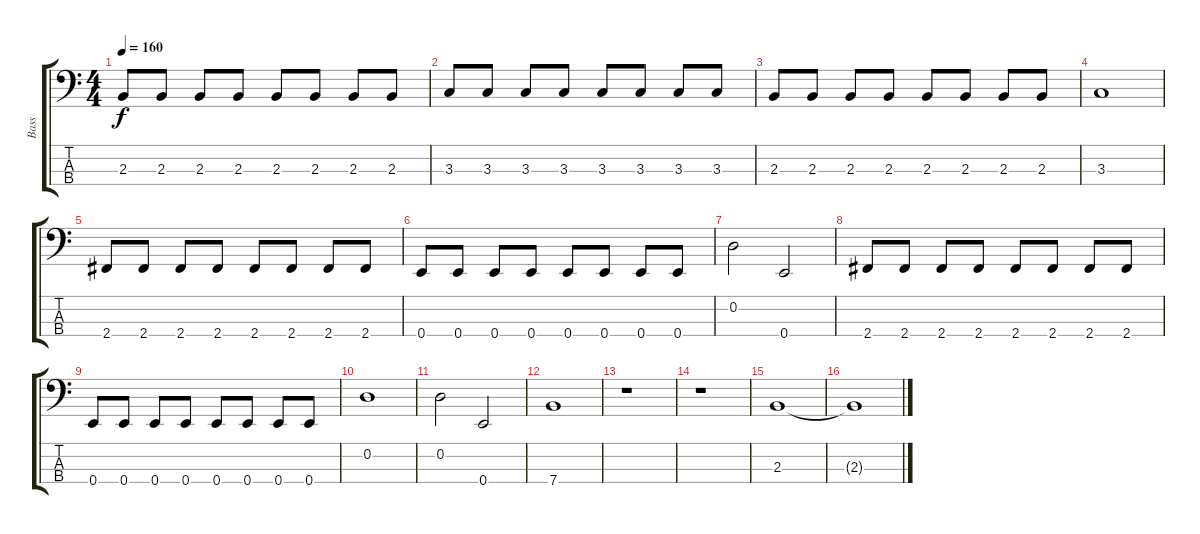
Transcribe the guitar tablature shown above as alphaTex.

\track ("Bass" "Bass") {instrument electricbasspick}
\staff {score tabs}
\tuning (G2 D2 A1 E1) {hide}
\ts (4 4)
\tempo 160
\clef f4
\ks c
2.3.8{dy f} 2.3.8 2.3.8 2.3.8 2.3.8 2.3.8 2.3.8 2.3.8 |
3.3.8 3.3.8 3.3.8 3.3.8 3.3.8 3.3.8 3.3.8 3.3.8 |
2.3.8 2.3.8 2.3.8 2.3.8 2.3.8 2.3.8 2.3.8 2.3.8 |
3.3.1 |
2.4.8 2.4.8 2.4.8 2.4.8 2.4.8 2.4.8 2.4.8 2.4.8 |
0.4.8 0.4.8 0.4.8 0.4.8 0.4.8 0.4.8 0.4.8 0.4.8 |
0.2.2 0.4.2 |
2.4.8 2.4.8 2.4.8 2.4.8 2.4.8 2.4.8 2.4.8 2.4.8 |
0.4.8 0.4.8 0.4.8 0.4.8 0.4.8 0.4.8 0.4.8 0.4.8 |
0.2.1 |
0.2.2 0.4.2 |
7.4.1 |
r.1 |
r.1 |
2.3.1 |
2.3{t}.1
